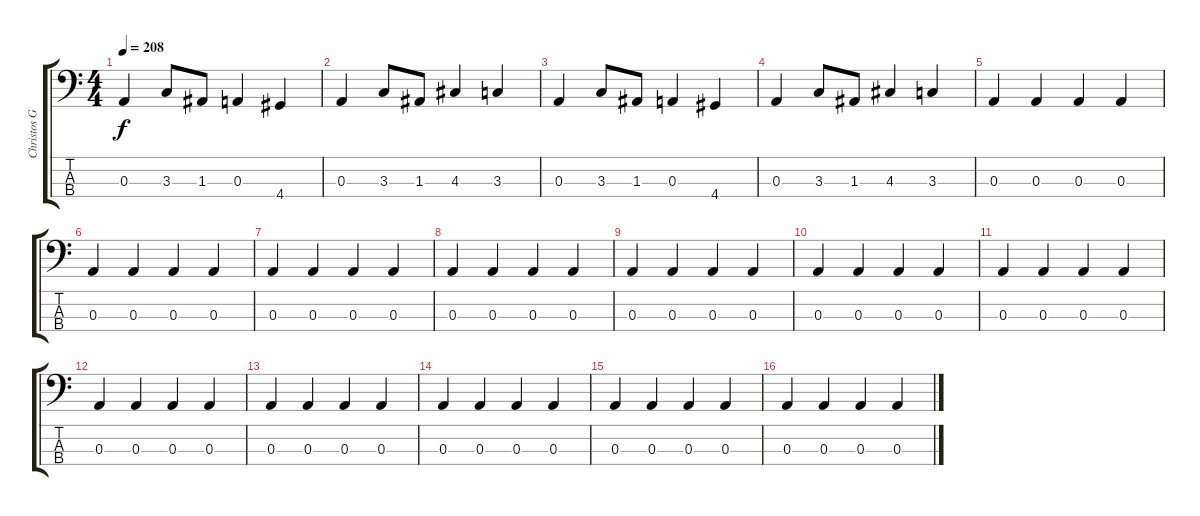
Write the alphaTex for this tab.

\track ("Christos Giannakis" "Christos G") {instrument electricbassfinger}
\staff {score tabs}
\tuning (G2 D2 A1 E1) {hide}
\ts (4 4)
\tempo 208
\clef f4
\ks c
0.3.4{dy f} 3.3.8 1.3.8 0.3.4 4.4.4 |
0.3.4 3.3.8 1.3.8 4.3.4 3.3.4 |
0.3.4 3.3.8 1.3.8 0.3.4 4.4.4 |
0.3.4 3.3.8 1.3.8 4.3.4 3.3.4 |
0.3.4 0.3.4 0.3.4 0.3.4 |
0.3.4 0.3.4 0.3.4 0.3.4 |
0.3.4 0.3.4 0.3.4 0.3.4 |
0.3.4 0.3.4 0.3.4 0.3.4 |
0.3.4 0.3.4 0.3.4 0.3.4 |
0.3.4 0.3.4 0.3.4 0.3.4 |
0.3.4 0.3.4 0.3.4 0.3.4 |
0.3.4 0.3.4 0.3.4 0.3.4 |
0.3.4 0.3.4 0.3.4 0.3.4 |
0.3.4 0.3.4 0.3.4 0.3.4 |
0.3.4 0.3.4 0.3.4 0.3.4 |
0.3.4 0.3.4 0.3.4 0.3.4
